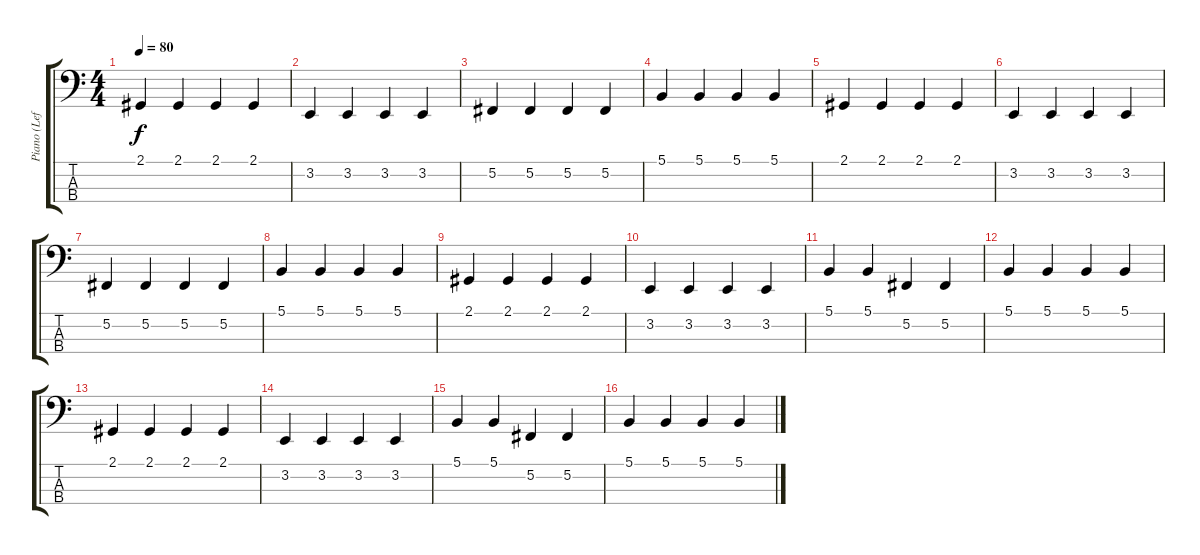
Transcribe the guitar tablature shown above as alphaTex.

\track ("Piano (Left Hand)" "Piano (Lef") {instrument acousticgrandpiano}
\staff {score tabs}
\tuning (Gb2 Db2 Ab1 Eb1) {hide}
\ts (4 4)
\tempo 80
\clef f4
\ks c
2.1.4{dy f} 2.1.4 2.1.4 2.1.4 |
3.2.4 3.2.4 3.2.4 3.2.4 |
5.2.4 5.2.4 5.2.4 5.2.4 |
5.1.4 5.1.4 5.1.4 5.1.4 |
2.1.4 2.1.4 2.1.4 2.1.4 |
3.2.4 3.2.4 3.2.4 3.2.4 |
5.2.4 5.2.4 5.2.4 5.2.4 |
5.1.4 5.1.4 5.1.4 5.1.4 |
2.1.4 2.1.4 2.1.4 2.1.4 |
3.2.4 3.2.4 3.2.4 3.2.4 |
5.1.4 5.1.4 5.2.4 5.2.4 |
5.1.4 5.1.4 5.1.4 5.1.4 |
2.1.4 2.1.4 2.1.4 2.1.4 |
3.2.4 3.2.4 3.2.4 3.2.4 |
5.1.4 5.1.4 5.2.4 5.2.4 |
5.1.4 5.1.4 5.1.4 5.1.4
